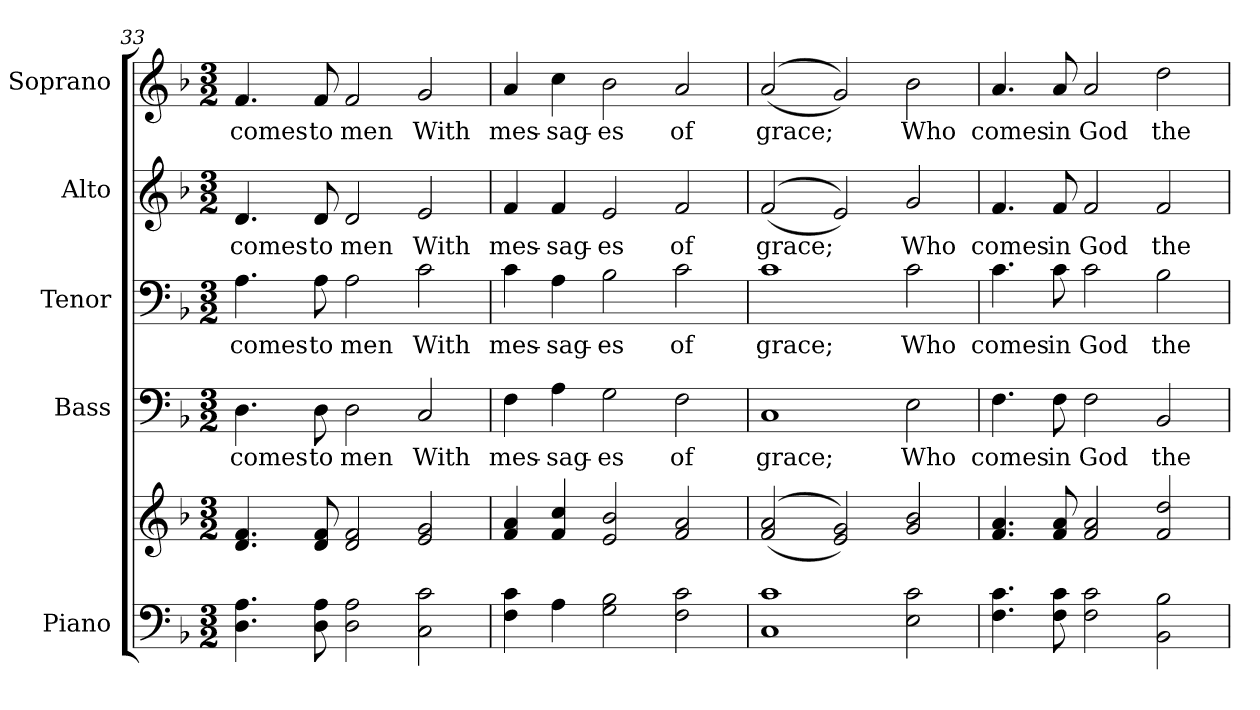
**kern	**kern	**kern	**text	**kern	**text	**kern	**text	**kern	**text
*part5	*part5	*part4	*part4	*part3	*part3	*part2	*part2	*part1	*part1
*staff6	*staff5	*staff4	*staff4	*staff3	*staff3	*staff2	*staff2	*staff1	*staff1
*I"Piano	*	*I"Bass	*	*I"Tenor	*	*I"Alto	*	*I"Soprano	*
*I'Pno.	*	*I'B.	*	*I'T.	*	*I'A.	*	*I'S.	*
!!LO:PB:g=z
*clefF4	*clefG2	*clefF4	*	*clefF4	*	*clefG2	*	*clefG2	*
*k[b-]	*k[b-]	*k[b-]	*	*k[b-]	*	*k[b-]	*	*k[b-]	*
*F:	*F:	*F:	*	*F:	*	*F:	*	*F:	*
*M3/2	*M3/2	*M3/2	*	*M3/2	*	*M3/2	*	*M3/2	*
=33	=33	=33	=33	=33	=33	=33	=33	=33	=33
!	!	!	!LO:LY:b:color=#000000	!	!	!	!	!	!
!	!	!	!	!	!LO:LY:b:color=#000000	!	!	!	!
!	!	!	!	!	!	!	!LO:LY:b:color=#000000	!	!
!	!	!	!	!	!	!	!	!	!LO:LY:b:color=#000000
4.Di\ 4.Ai	4.di/ 4.fi	4.Di\	comes	4.Ai\	comes	4.di/	comes	4.fi/	comes
!	!	!	!LO:LY:b:color=#000000	!	!	!	!	!	!
!	!	!	!	!	!LO:LY:b:color=#000000	!	!	!	!
!	!	!	!	!	!	!	!LO:LY:b:color=#000000	!	!
!	!	!	!	!	!	!	!	!	!LO:LY:b:color=#000000
8Di\ 8Ai	8di/ 8fi	8Di\	to	8Ai\	to	8di/	to	8fi/	to
!	!	!	!LO:LY:b:color=#000000	!	!	!	!	!	!
!	!	!	!	!	!LO:LY:b:color=#000000	!	!	!	!
!	!	!	!	!	!	!	!LO:LY:b:color=#000000	!	!
!	!	!	!	!	!	!	!	!	!LO:LY:b:color=#000000
2Di\ 2Ai	2di/ 2fi	2Di\	men	2Ai\	men	2di/	men	2fi/	men
!	!	!	!LO:LY:b:color=#000000	!	!	!	!	!	!
!	!	!	!	!	!LO:LY:b:color=#000000	!	!	!	!
!	!	!	!	!	!	!	!LO:LY:b:color=#000000	!	!
!	!	!	!	!	!	!	!	!	!LO:LY:b:color=#000000
2Ci\ 2ci	2ei/ 2gi	2Ci/	With	2ci\	With	2ei/	With	2gi/	With
=34	=34	=34	=34	=34	=34	=34	=34	=34	=34
!	!	!	!LO:LY:b:color=#000000	!	!	!	!	!	!
!	!	!	!	!	!LO:LY:b:color=#000000	!	!	!	!
!	!	!	!	!	!	!	!LO:LY:b:color=#000000	!	!
!	!	!	!	!	!	!	!	!	!LO:LY:b:color=#000000
4Fi\ 4ci	4fi/ 4ai	4Fi\	mes-	4ci\	mes-	4fi/	mes-	4ai/	mes-
!	!	!	!LO:LY:b:color=#000000	!	!	!	!	!	!
!	!	!	!	!	!LO:LY:b:color=#000000	!	!	!	!
!	!	!	!	!	!	!	!LO:LY:b:color=#000000	!	!
!	!	!	!	!	!	!	!	!	!LO:LY:b:color=#000000
4Ai\	4fi/ 4cci	4Ai\	-sag-	4Ai\	-sag-	4fi/	-sag-	4cci\	-sag-
!	!	!	!LO:LY:b:color=#000000	!	!	!	!	!	!
!	!	!	!	!	!LO:LY:b:color=#000000	!	!	!	!
!	!	!	!	!	!	!	!LO:LY:b:color=#000000	!	!
!	!	!	!	!	!	!	!	!	!LO:LY:b:color=#000000
2Gi\ 2B-i	2ei/ 2b-i	2Gi\	-es	2B-i\	-es	2ei/	-es	2b-i\	-es
!	!	!	!LO:LY:b:color=#000000	!	!	!	!	!	!
!	!	!	!	!	!LO:LY:b:color=#000000	!	!	!	!
!	!	!	!	!	!	!	!LO:LY:b:color=#000000	!	!
!	!	!	!	!	!	!	!	!	!LO:LY:b:color=#000000
2Fi\ 2ci	2fi/ 2ai	2Fi\	of	2ci\	of	2fi/	of	2ai/	of
!!LO:PB:g=z
=35	=35	=35	=35	=35	=35	=35	=35	=35	=35
!	!	!	!LO:LY:b:color=#000000	!	!	!	!	!	!
!	!	!	!	!	!LO:LY:b:color=#000000	!	!	!	!
!	!	!	!	!	!	!	!LO:LY:b:color=#000000	!	!
!	!	!	!	!	!	!	!	!	!LO:LY:b:color=#000000
1Ci 1ci	((2fi/ 2ai	1Ci	grace;	1ci	grace;	((2fi/	grace;	((2ai/	grace;
.	2ei/ 2gi))	.	.	.	.	2ei/))	.	2gi/))	.
!	!	!	!LO:LY:b:color=#000000	!	!	!	!	!	!
!	!	!	!	!	!LO:LY:b:color=#000000	!	!	!	!
!	!	!	!	!	!	!	!LO:LY:b:color=#000000	!	!
!	!	!	!	!	!	!	!	!	!LO:LY:b:color=#000000
2Ei\ 2ci	2gi/ 2b-i	2Ei\	Who	2ci\	Who	2gi/	Who	2b-i\	Who
=36	=36	=36	=36	=36	=36	=36	=36	=36	=36
!	!	!	!LO:LY:b:color=#000000	!	!	!	!	!	!
!	!	!	!	!	!LO:LY:b:color=#000000	!	!	!	!
!	!	!	!	!	!	!	!LO:LY:b:color=#000000	!	!
!	!	!	!	!	!	!	!	!	!LO:LY:b:color=#000000
4.Fi\ 4.ci	4.fi/ 4.ai	4.Fi\	comes	4.ci\	comes	4.fi/	comes	4.ai/	comes
!	!	!	!LO:LY:b:color=#000000	!	!	!	!	!	!
!	!	!	!	!	!LO:LY:b:color=#000000	!	!	!	!
!	!	!	!	!	!	!	!LO:LY:b:color=#000000	!	!
!	!	!	!	!	!	!	!	!	!LO:LY:b:color=#000000
8Fi\ 8ci	8fi/ 8ai	8Fi\	in	8ci\	in	8fi/	in	8ai/	in
!	!	!	!LO:LY:b:color=#000000	!	!	!	!	!	!
!	!	!	!	!	!LO:LY:b:color=#000000	!	!	!	!
!	!	!	!	!	!	!	!LO:LY:b:color=#000000	!	!
!	!	!	!	!	!	!	!	!	!LO:LY:b:color=#000000
2Fi\ 2ci	2fi/ 2ai	2Fi\	God	2ci\	God	2fi/	God	2ai/	God
!	!	!	!LO:LY:b:color=#000000	!	!	!	!	!	!
!	!	!	!	!	!LO:LY:b:color=#000000	!	!	!	!
!	!	!	!	!	!	!	!LO:LY:b:color=#000000	!	!
!	!	!	!	!	!	!	!	!	!LO:LY:b:color=#000000
2BB-i\ 2B-i	2fi/ 2ddi	2BB-i/	the	2B-i\	the	2fi/	the	2ddi\	the
=	=	=	=	=	=	=	=	=	=
*-	*-	*-	*-	*-	*-	*-	*-	*-	*-
